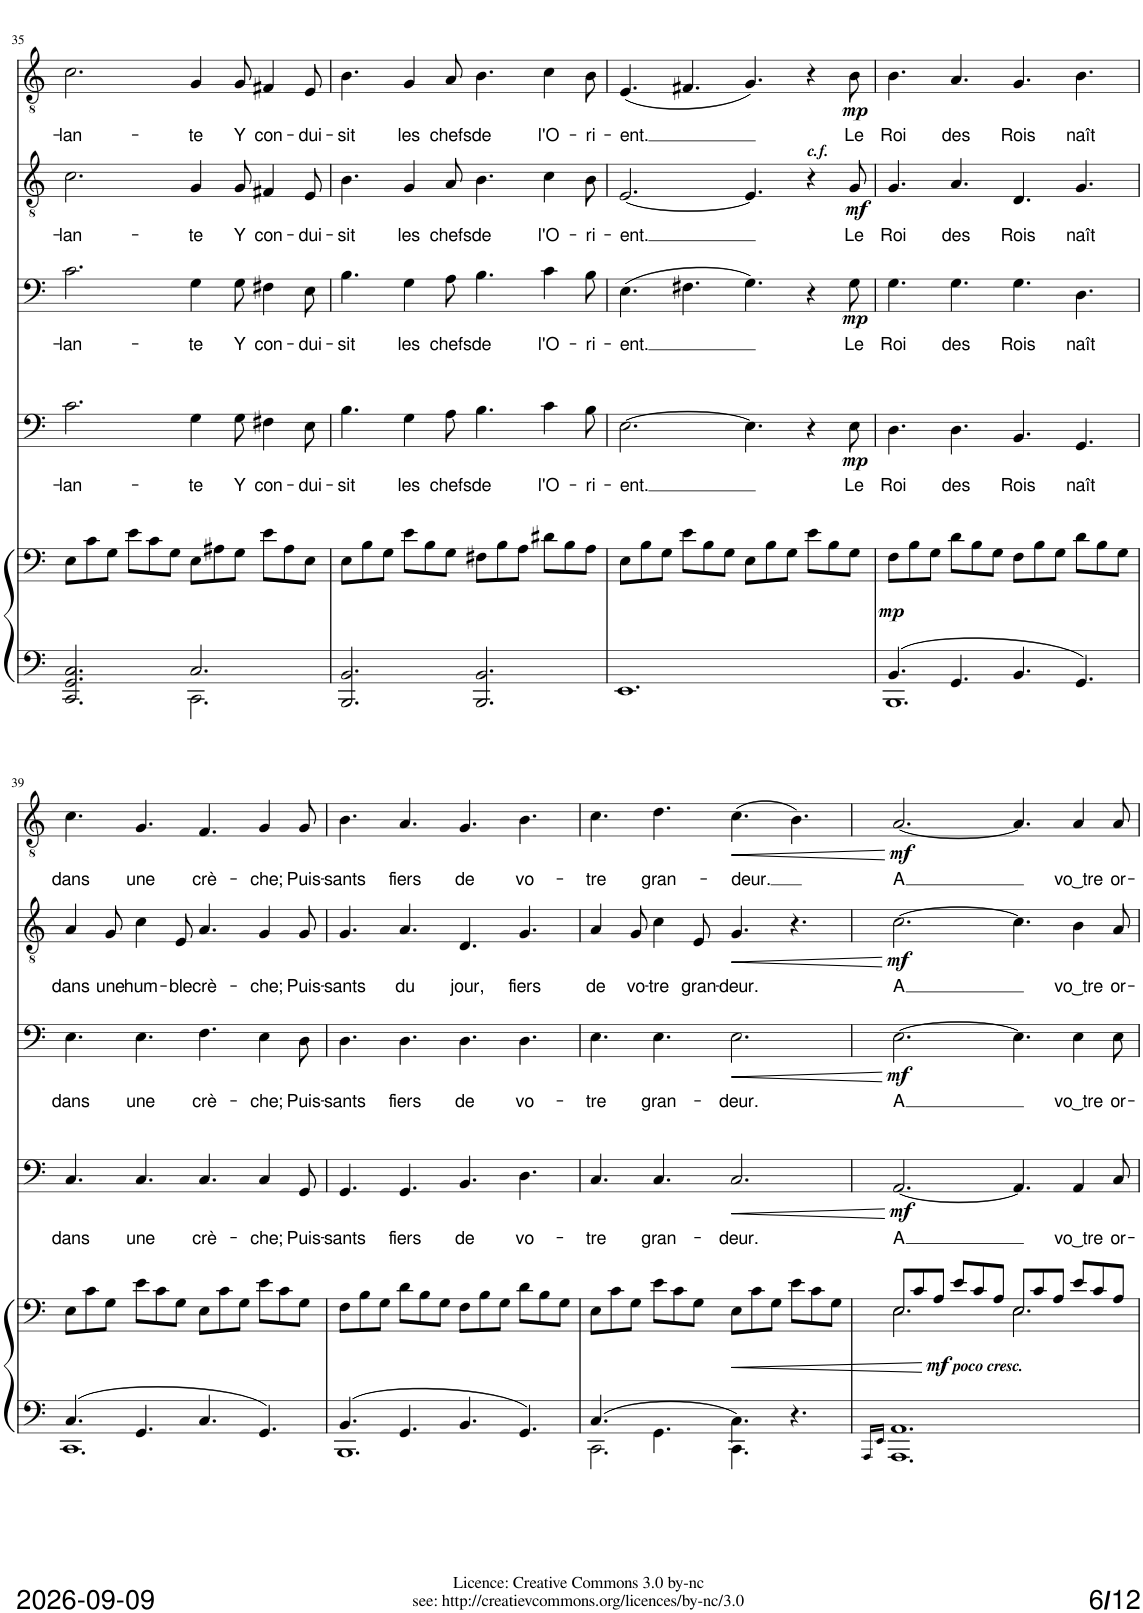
**kern	**kern	**dynam	**kern	**text	**dynam	**kern	**text	**dynam	**kern	**text	**dynam	**kern	**text	**dynam
*part5	*part5	*part5	*part4	*part4	*part4	*part3	*part3	*part3	*part2	*part2	*part2	*part1	*part1	*part1
*staff6	*staff5	*staff5/6	*staff4	*staff4	*staff4	*staff3	*staff3	*staff3	*staff2	*staff2	*staff2	*staff1	*staff1	*staff1
*I"Piano	*	*	*I"Bass II	*	*	*I"Bass I	*	*	*I"Tenor II	*	*	*I"Tenor I	*	*
*I'Pno	*	*	*	*	*	*	*	*	*	*	*	*	*	*
!!LO:PB:g=z
*clefF4	*clefF4	*	*clefF4	*	*	*clefF4	*	*	*clefGv2	*	*	*clefGv2	*	*
*k[]	*k[]	*	*k[]	*	*	*k[]	*	*	*k[]	*	*	*k[]	*	*
*M12/8	*M12/8	*	*M12/8	*	*	*M12/8	*	*	*M12/8	*	*	*M12/8	*	*
=35	=35	=35	=35	=35	=35	=35	=35	=35	=35	=35	=35	=35	=35	=35
*^	*	*	*	*	*	*	*	*	*	*	*	*	*	*
!	!	!	!	!	!LO:LY:b	!	!	!LO:LY:b	!	!	!LO:LY:b	!	!	!LO:LY:b	!
2.GG/ 2.C/	2.CC/	8E\L	.	2.c\	-lan-	.	2.c\	-lan-	.	2.c\	-lan-	.	2.c\	-lan-	.
.	.	8c\	.	.	.	.	.	.	.	.	.	.	.	.	.
.	.	8G\J	.	.	.	.	.	.	.	.	.	.	.	.	.
.	.	8e\L	.	.	.	.	.	.	.	.	.	.	.	.	.
.	.	8c\	.	.	.	.	.	.	.	.	.	.	.	.	.
.	.	8G\J	.	.	.	.	.	.	.	.	.	.	.	.	.
!	!	!	!	!	!LO:LY:b	!	!	!LO:LY:b	!	!	!LO:LY:b	!	!	!LO:LY:b	!
2.C/	2.CC\	8E\L	.	4G\	-te	.	4G\	-te	.	4G/	-te	.	4G/	-te	.
.	.	8A#X\	.	.	.	.	.	.	.	.	.	.	.	.	.
!	!	!	!	!	!LO:LY:b	!	!	!LO:LY:b	!	!	!LO:LY:b	!	!	!LO:LY:b	!
.	.	8G\J	.	8G\	Y	.	8G\	Y	.	8G/	Y	.	8G/	Y	.
!	!	!	!	!	!LO:LY:b	!	!	!LO:LY:b	!	!	!LO:LY:b	!	!	!LO:LY:b	!
.	.	8e\L	.	4F#X\	con-	.	4F#X\	con-	.	4F#X/	con-	.	4F#X/	con-	.
.	.	8A#\	.	.	.	.	.	.	.	.	.	.	.	.	.
!	!	!	!	!	!LO:LY:b	!	!	!LO:LY:b	!	!	!LO:LY:b	!	!	!LO:LY:b	!
.	.	8E\J	.	8E\	-dui-	.	8E\	-dui-	.	8E/	-dui-	.	8E/	-dui-	.
=36	=36	=36	=36	=36	=36	=36	=36	=36	=36	=36	=36	=36	=36	=36	=36
!	!	!	!	!	!LO:LY:b	!	!	!LO:LY:b	!	!	!LO:LY:b	!	!	!LO:LY:b	!
2.BB/	2.BBB/	8E\L	.	4.B\	-sit	.	4.B\	-sit	.	4.B\	-sit	.	4.B\	-sit	.
.	.	8B\	.	.	.	.	.	.	.	.	.	.	.	.	.
.	.	8G\J	.	.	.	.	.	.	.	.	.	.	.	.	.
!	!	!	!	!	!LO:LY:b	!	!	!LO:LY:b	!	!	!LO:LY:b	!	!	!LO:LY:b	!
.	.	8e\L	.	4G\	les	.	4G\	les	.	4G/	les	.	4G/	les	.
.	.	8B\	.	.	.	.	.	.	.	.	.	.	.	.	.
!	!	!	!	!	!LO:LY:b	!	!	!LO:LY:b	!	!	!LO:LY:b	!	!	!LO:LY:b	!
.	.	8G\J	.	8A\	chefs	.	8A\	chefs	.	8A/	chefs	.	8A/	chefs	.
!	!	!	!	!	!LO:LY:b	!	!	!LO:LY:b	!	!	!LO:LY:b	!	!	!LO:LY:b	!
2.BB/	2.BBB/	8F#X\L	.	4.B\	de	.	4.B\	de	.	4.B\	de	.	4.B\	de	.
.	.	8B\	.	.	.	.	.	.	.	.	.	.	.	.	.
.	.	8A\J	.	.	.	.	.	.	.	.	.	.	.	.	.
!	!	!	!	!	!LO:LY:b	!	!	!LO:LY:b	!	!	!LO:LY:b	!	!	!LO:LY:b	!
.	.	8d#X\L	.	4c\	l'O-	.	4c\	l'O-	.	4c\	l'O-	.	4c\	l'O-	.
.	.	8B\	.	.	.	.	.	.	.	.	.	.	.	.	.
!	!	!	!	!	!LO:LY:b	!	!	!LO:LY:b	!	!	!LO:LY:b	!	!	!LO:LY:b	!
.	.	8A\J	.	8B\	-ri-	.	8B\	-ri-	.	8B\	-ri-	.	8B\	-ri-	.
*v	*v	*	*	*	*	*	*	*	*	*	*	*	*	*	*
=37	=37	=37	=37	=37	=37	=37	=37	=37	=37	=37	=37	=37	=37	=37
!	!	!	!	!LO:LY:b	!	!	!LO:LY:b	!	!	!LO:LY:b	!	!	!LO:LY:b	!
1.EE	8E\L	.	[2.E\	-ent.	.	(4.E\	-ent.	.	[2.E/	-ent.	.	(4.E/	-ent.	.
.	8B\	.	.	.	.	.	.	.	.	.	.	.	.	.
.	8G\J	.	.	.	.	.	.	.	.	.	.	.	.	.
.	8e\L	.	.	.	.	4.F#X\	.	.	.	.	.	4.F#X/	.	.
.	8B\	.	.	.	.	.	.	.	.	.	.	.	.	.
.	8G\J	.	.	.	.	.	.	.	.	.	.	.	.	.
.	8E\L	.	4.E\]	.	.	4.G\)	.	.	4.E/]	.	.	4.G/)	.	.
.	8B\	.	.	.	.	.	.	.	.	.	.	.	.	.
.	8G\J	.	.	.	.	.	.	.	.	.	.	.	.	.
.	8e\L	.	4r	.	.	4r	.	.	4r	.	.	4r	.	.
.	8B\	.	.	.	.	.	.	.	.	.	.	.	.	.
!	!	!	!	!	!	!	!	!	!LO:TX:a:Bi:t=c.f.	!	!	!	!	!
!	!	!	!	!LO:LY:b	!LO:DY:b	!	!LO:LY:b	!LO:DY:b	!	!LO:LY:b	!LO:DY:b	!	!LO:LY:b	!LO:DY:b
.	8G\J	.	8E\	Le	mp	8G\	Le	mp	8G/	Le	mf	8B\	Le	mp
=38	=38	=38	=38	=38	=38	=38	=38	=38	=38	=38	=38	=38	=38	=38
*^	*	*	*	*	*	*	*	*	*	*	*	*	*	*
!	!	!	!LO:DY:b	!	!LO:LY:b	!	!	!LO:LY:b	!	!	!LO:LY:b	!	!	!LO:LY:b	!
4.BB/	1.BBB	8F\L	mp	4.D\	Roi	.	4.G\	Roi	.	4.G/	Roi	.	4.B\	Roi	.
.	.	8B\	.	.	.	.	.	.	.	.	.	.	.	.	.
.	.	8G\J	.	.	.	.	.	.	.	.	.	.	.	.	.
!	!	!	!	!	!LO:LY:b	!	!	!LO:LY:b	!	!	!LO:LY:b	!	!	!LO:LY:b	!
4.GG/	.	8d\L	.	4.D\	des	.	4.G\	des	.	4.A/	des	.	4.A/	des	.
.	.	8B\	.	.	.	.	.	.	.	.	.	.	.	.	.
.	.	8G\J	.	.	.	.	.	.	.	.	.	.	.	.	.
!	!	!	!	!	!LO:LY:b	!	!	!LO:LY:b	!	!	!LO:LY:b	!	!	!LO:LY:b	!
4.BB/	.	8F\L	.	4.BB/	Rois	.	4.G\	Rois	.	4.D/	Rois	.	4.G/	Rois	.
.	.	8B\	.	.	.	.	.	.	.	.	.	.	.	.	.
.	.	8G\J	.	.	.	.	.	.	.	.	.	.	.	.	.
!	!	!	!	!	!LO:LY:b	!	!	!LO:LY:b	!	!	!LO:LY:b	!	!	!LO:LY:b	!
4.GG/	.	8d\L	.	4.GG/	naît	.	4.D\	naît	.	4.G/	naît	.	4.B\	naît	.
.	.	8B\	.	.	.	.	.	.	.	.	.	.	.	.	.
.	.	8G\J	.	.	.	.	.	.	.	.	.	.	.	.	.
!!LO:LB:g=z
=39	=39	=39	=39	=39	=39	=39	=39	=39	=39	=39	=39	=39	=39	=39	=39
!	!	!	!	!	!LO:LY:b	!	!	!LO:LY:b	!	!	!LO:LY:b	!	!	!LO:LY:b	!
4.C/	1.CC	8E\L	.	4.C/	dans	.	4.E\	dans	.	4A/	dans	.	4.c\	dans	.
.	.	8c\	.	.	.	.	.	.	.	.	.	.	.	.	.
!	!	!	!	!	!	!	!	!	!	!	!LO:LY:b	!	!	!	!
.	.	8G\J	.	.	.	.	.	.	.	8G/	une	.	.	.	.
!	!	!	!	!	!LO:LY:b	!	!	!LO:LY:b	!	!	!LO:LY:b	!	!	!LO:LY:b	!
4.GG/	.	8e\L	.	4.C/	une	.	4.E\	une	.	4c\	hum-	.	4.G/	une	.
.	.	8c\	.	.	.	.	.	.	.	.	.	.	.	.	.
!	!	!	!	!	!	!	!	!	!	!	!LO:LY:b	!	!	!	!
.	.	8G\J	.	.	.	.	.	.	.	8E/	-ble	.	.	.	.
!	!	!	!	!	!LO:LY:b	!	!	!LO:LY:b	!	!	!LO:LY:b	!	!	!LO:LY:b	!
4.C/	.	8E\L	.	4.C/	crè-	.	4.F\	crè-	.	4.A/	crè-	.	4.F/	crè-	.
.	.	8c\	.	.	.	.	.	.	.	.	.	.	.	.	.
.	.	8G\J	.	.	.	.	.	.	.	.	.	.	.	.	.
!	!	!	!	!	!LO:LY:b	!	!	!LO:LY:b	!	!	!LO:LY:b	!	!	!LO:LY:b	!
4.GG/	.	8e\L	.	4C/	-che;	.	4E\	-che;	.	4G/	-che;	.	4G/	-che;	.
.	.	8c\	.	.	.	.	.	.	.	.	.	.	.	.	.
!	!	!	!	!	!LO:LY:b	!	!	!LO:LY:b	!	!	!LO:LY:b	!	!	!LO:LY:b	!
.	.	8G\J	.	8GG/	Puis-	.	8D\	Puis-	.	8G/	Puis-	.	8G/	Puis-	.
=40	=40	=40	=40	=40	=40	=40	=40	=40	=40	=40	=40	=40	=40	=40	=40
!	!	!	!	!	!LO:LY:b	!	!	!LO:LY:b	!	!	!LO:LY:b	!	!	!LO:LY:b	!
4.BB/	1.BBB	8F\L	.	4.GG/	-sants	.	4.D\	-sants	.	4.G/	-sants	.	4.B\	-sants	.
.	.	8B\	.	.	.	.	.	.	.	.	.	.	.	.	.
.	.	8G\J	.	.	.	.	.	.	.	.	.	.	.	.	.
!	!	!	!	!	!LO:LY:b	!	!	!LO:LY:b	!	!	!LO:LY:b	!	!	!LO:LY:b	!
4.GG/	.	8d\L	.	4.GG/	fiers	.	4.D\	fiers	.	4.A/	du	.	4.A/	fiers	.
.	.	8B\	.	.	.	.	.	.	.	.	.	.	.	.	.
.	.	8G\J	.	.	.	.	.	.	.	.	.	.	.	.	.
!	!	!	!	!	!LO:LY:b	!	!	!LO:LY:b	!	!	!LO:LY:b	!	!	!LO:LY:b	!
4.BB/	.	8F\L	.	4.BB/	de	.	4.D\	de	.	4.D/	jour,	.	4.G/	de	.
.	.	8B\	.	.	.	.	.	.	.	.	.	.	.	.	.
.	.	8G\J	.	.	.	.	.	.	.	.	.	.	.	.	.
!	!	!	!	!	!LO:LY:b	!	!	!LO:LY:b	!	!	!LO:LY:b	!	!	!LO:LY:b	!
4.GG/	.	8d\L	.	4.D\	vo-	.	4.D\	vo-	.	4.G/	fiers	.	4.B\	vo-	.
.	.	8B\	.	.	.	.	.	.	.	.	.	.	.	.	.
.	.	8G\J	.	.	.	.	.	.	.	.	.	.	.	.	.
=41	=41	=41	=41	=41	=41	=41	=41	=41	=41	=41	=41	=41	=41	=41	=41
!	!	!	!	!	!LO:LY:b	!	!	!LO:LY:b	!	!	!LO:LY:b	!	!	!LO:LY:b	!
4.C/	2.CC\	8E\L	.	4.C/	-tre	.	4.E\	-tre	.	4A/	de	.	4.c\	-tre	.
.	.	8c\	.	.	.	.	.	.	.	.	.	.	.	.	.
!	!	!	!	!	!	!	!	!	!	!	!LO:LY:b	!	!	!	!
.	.	8G\J	.	.	.	.	.	.	.	8G/	vo-	.	.	.	.
!	!	!	!	!	!LO:LY:b	!	!	!LO:LY:b	!	!	!LO:LY:b	!	!	!LO:LY:b	!
4.GG\	.	8e\L	.	4.C/	gran-	.	4.E\	gran-	.	4c\	-tre	.	4.d\	gran-	.
.	.	8c\	.	.	.	.	.	.	.	.	.	.	.	.	.
!	!	!	!	!	!	!	!	!	!	!	!LO:LY:b	!	!	!	!
.	.	8G\J	.	.	.	.	.	.	.	8E/	gran-	.	.	.	.
!	!	!	!LO:HP:b	!	!LO:LY:b	!LO:HP:b	!	!LO:LY:b	!LO:HP:b	!	!LO:LY:b	!LO:HP:b	!	!LO:LY:b	!LO:HP:b
4.C\	4.CC\	8E\L	<	2.C/	-deur.	<	2.E\	-deur.	<	4.G/	-deur.	<	(4.c\	-deur.	<
.	.	8c\	.	.	.	.	.	.	.	.	.	.	.	.	.
.	.	8G\J	.	.	.	.	.	.	.	.	.	.	.	.	.
4.r	4.ryy	8e\L	.	.	.	.	.	.	.	4.r	.	.	4.B\)	.	.
.	.	8c\	.	.	.	.	.	.	.	.	.	.	.	.	.
.	.	8G\J	.	.	.	.	.	.	.	.	.	.	.	.	.
*v	*v	*	*	*	*	*	*	*	*	*	*	*	*	*	*
.	.	[	.	.	[	.	.	[	.	.	[	.	.	[
=42	=42	=42	=42	=42	=42	=42	=42	=42	=42	=42	=42	=42	=42	=42
16qAAA/LL	.	.	.	.	.	.	.	.	.	.	.	.	.	.
16qEE/JJ	.	.	.	.	.	.	.	.	.	.	.	.	.	.
*^	*	*	*	*	*	*	*	*	*	*	*	*	*	*
!	!	!LO:N:head=open	!LO:DY:b	!	!LO:LY:b	!	!	!LO:LY:b	!	!	!LO:LY:b	!	!	!LO:LY:b	!
*	*	*^	*	*	*	*	*	*	*	*	*	*	*	*	*
!	!	!	!	!LO:DY:n=1:b	!	!	!LO:DY:b	!	!	!LO:DY:b	!	!	!LO:DY:b	!	!	!LO:DY:b
1.AA	1.AAA	8E/L	2.E\	mf other-dynamics	[2.AA/	A	mf	[2.E\	A	mf	[2.c\	A	mf	[2.A/	A	mf
.	.	8c/	.	.	.	.	.	.	.	.	.	.	.	.	.	.
.	.	8A/J	.	.	.	.	.	.	.	.	.	.	.	.	.	.
.	.	8e/L	.	.	.	.	.	.	.	.	.	.	.	.	.	.
.	.	8c/	.	.	.	.	.	.	.	.	.	.	.	.	.	.
.	.	8A/J	.	.	.	.	.	.	.	.	.	.	.	.	.	.
!	!	!LO:N:head=open	!	!	!	!	!	!	!	!	!	!	!	!	!	!
.	.	8E/L	2.E\	.	4.AA/]	.	.	4.E\]	.	.	4.c\]	.	.	4.A/]	.	.
.	.	8c/	.	.	.	.	.	.	.	.	.	.	.	.	.	.
.	.	8A/J	.	.	.	.	.	.	.	.	.	.	.	.	.	.
!	!	!	!	!	!	!LO:LY:b	!	!	!LO:LY:b	!	!	!LO:LY:b	!	!	!LO:LY:b	!
.	.	8e/L	.	.	4AA/	vo ͜ tre	.	4E\	vo ͜ tre	.	4B\	vo ͜ tre	.	4A/	vo ͜ tre	.
.	.	8c/	.	.	.	.	.	.	.	.	.	.	.	.	.	.
!	!	!	!	!	!	!LO:LY:b	!	!	!LO:LY:b	!	!	!LO:LY:b	!	!	!LO:LY:b	!
.	.	8A/J	.	.	8C/	or-	.	8E\	or-	.	8A/	or-	.	8A/	or-	.
*v	*v	*	*	*	*	*	*	*	*	*	*	*	*	*	*	*
*	*v	*v	*	*	*	*	*	*	*	*	*	*	*	*	*
=	=	=	=	=	=	=	=	=	=	=	=	=	=	=
*-	*-	*-	*-	*-	*-	*-	*-	*-	*-	*-	*-	*-	*-	*-
